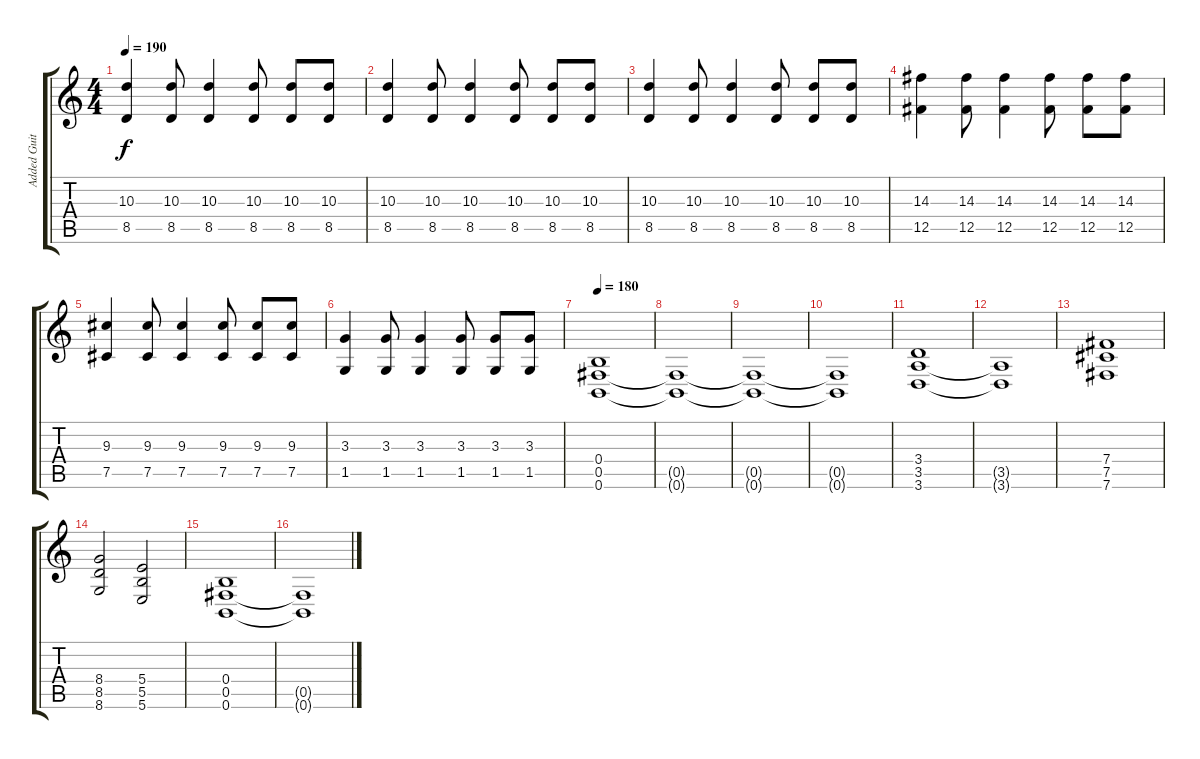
\track ("Added Guitar" "Added Guit") {instrument distortionguitar}
\staff {score tabs}
\tuning (Db4 Ab3 E3 B2 Gb2 B1) {hide}
\ts (4 4)
\tempo 190
\clef g2
\ks c
(10.3 8.5).4{dy f} (10.3 8.5).8 (10.3 8.5).4 (10.3 8.5).8 (10.3 8.5).8 (10.3 8.5).8 |
(10.3 8.5).4 (10.3 8.5).8 (10.3 8.5).4 (10.3 8.5).8 (10.3 8.5).8 (10.3 8.5).8 |
(10.3 8.5).4 (10.3 8.5).8 (10.3 8.5).4 (10.3 8.5).8 (10.3 8.5).8 (10.3 8.5).8 |
(14.3 12.5).4 (14.3 12.5).8 (14.3 12.5).4 (14.3 12.5).8 (14.3 12.5).8 (14.3 12.5).8 |
(9.3 7.5).4 (9.3 7.5).8 (9.3 7.5).4 (9.3 7.5).8 (9.3 7.5).8 (9.3 7.5).8 |
(3.3 1.5).4 (3.3 1.5).8 (3.3 1.5).4 (3.3 1.5).8 (3.3 1.5).8 (3.3 1.5).8 |
\tempo 180
(0.4 0.5 0.6).1 |
(0.5{t} 0.6{t}).1 |
(0.5{t} 0.6{t}).1 |
(0.5{t} 0.6{t}).1 |
(3.4 3.5 3.6).1 |
(3.5{t} 3.6{t}).1 |
(7.4 7.5 7.6).1 |
(8.4 8.5 8.6).2 (5.4 5.5 5.6).2 |
(0.4 0.5 0.6).1 |
(0.5{t} 0.6{t}).1
